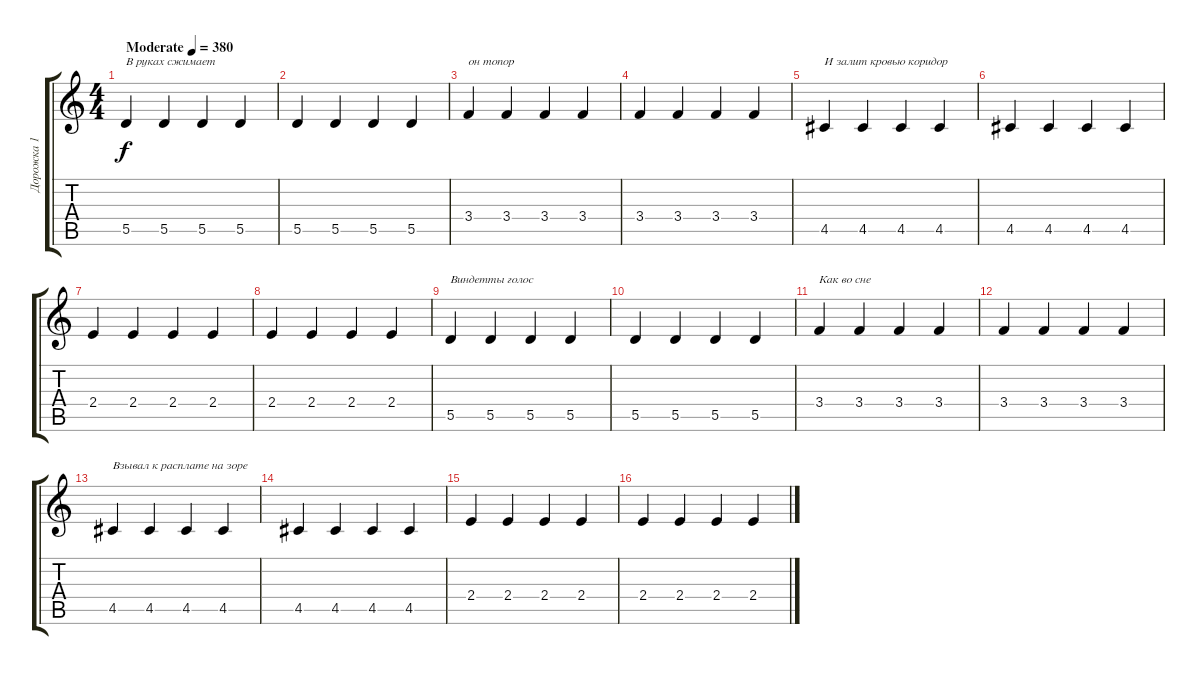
\track ("Дорожка 1" "Дорожка 1") {instrument distortionguitar}
\staff {score tabs}
\tuning (E4 B3 G3 D3 A2 E2) {hide}
\ts (4 4)
\tempo (380 "Moderate")
\clef g2
\ks c
5.5.4{txt "В руках сжимает" dy f instrument distortionguitar} 5.5.4 5.5.4 5.5.4 |
5.5.4 5.5.4 5.5.4 5.5.4 |
3.4.4{txt "он топор"} 3.4.4 3.4.4 3.4.4 |
3.4.4 3.4.4 3.4.4 3.4.4 |
4.5.4{txt "И залит кровью коридор"} 4.5.4 4.5.4 4.5.4 |
4.5.4 4.5.4 4.5.4 4.5.4 |
2.4.4 2.4.4 2.4.4 2.4.4 |
2.4.4 2.4.4 2.4.4 2.4.4 |
5.5.4{txt "Виндетты голос"} 5.5.4 5.5.4 5.5.4 |
5.5.4 5.5.4 5.5.4 5.5.4 |
3.4.4{txt "Как во сне"} 3.4.4 3.4.4 3.4.4 |
3.4.4 3.4.4 3.4.4 3.4.4 |
4.5.4{txt "Взывал к расплате на зоре"} 4.5.4 4.5.4 4.5.4 |
4.5.4 4.5.4 4.5.4 4.5.4 |
2.4.4 2.4.4 2.4.4 2.4.4 |
2.4.4 2.4.4 2.4.4 2.4.4
